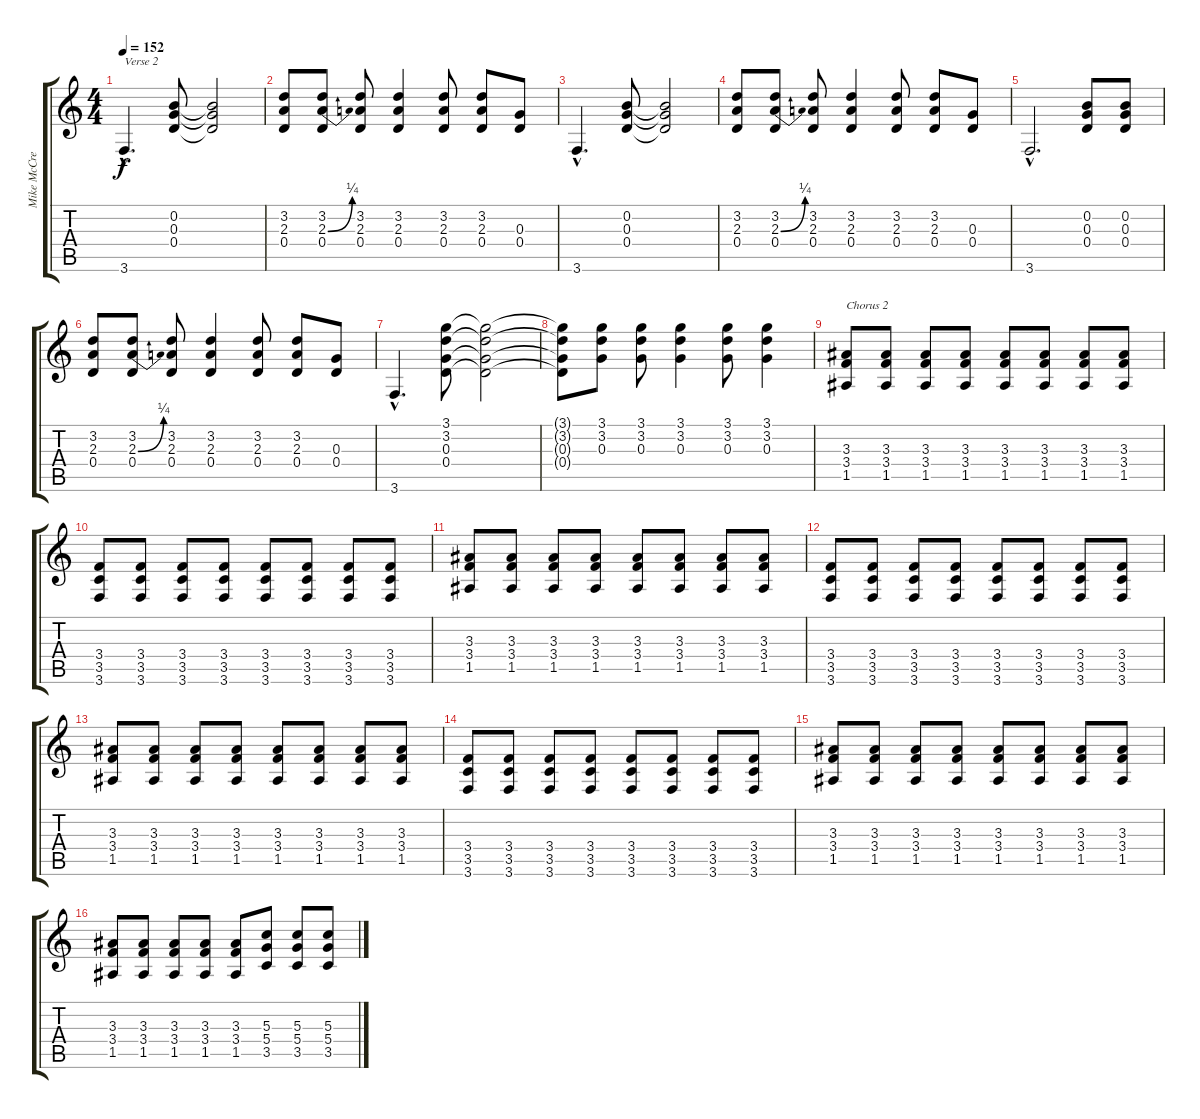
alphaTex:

\track ("Mike McCready" "Mike McCre") {instrument distortionguitar}
\staff {score tabs}
\tuning (E4 B3 G3 D3 A2 D2) {hide}
\ts (4 4)
\tempo 152
\clef g2
\ks c
3.6{hac}.4{d txt "Verse 2" dy f} (0.2 0.3 0.4).8 (0.2{t} 0.3{t} 0.4{t}).2 |
(3.2 2.3 0.4).8 (3.2 2.3{be (bend 0 0 60 1)} 0.4).8 (3.2 2.3 0.4).8 (3.2 2.3 0.4).4 (3.2 2.3 0.4).8 (3.2 2.3 0.4).8 (0.3 0.4).8 |
3.6{hac}.4{d} (0.2 0.3 0.4).8 (0.2{t} 0.3{t} 0.4{t}).2 |
(3.2 2.3 0.4).8 (3.2 2.3{be (bend 0 0 60 1)} 0.4).8 (3.2 2.3 0.4).8 (3.2 2.3 0.4).4 (3.2 2.3 0.4).8 (3.2 2.3 0.4).8 (0.3 0.4).8 |
3.6{hac}.2{d} (0.2 0.3 0.4).8 (0.2 0.3 0.4).8 |
(3.2 2.3 0.4).8 (3.2 2.3{be (bend 0 0 60 1)} 0.4).8 (3.2 2.3 0.4).8 (3.2 2.3 0.4).4 (3.2 2.3 0.4).8 (3.2 2.3 0.4).8 (0.3 0.4).8 |
3.6{hac}.4{d} (3.1 3.2 0.3 0.4).8 (3.1{t} 3.2{t} 0.3{t} 0.4{t}).2 |
(3.1{t} 3.2{t} 0.3{t} 0.4{t}).8 (3.1 3.2 0.3).8 (3.1 3.2 0.3).8 (3.1 3.2 0.3).4 (3.1 3.2 0.3).8 (3.1 3.2 0.3).4 |
(3.3 3.4 1.5).8{txt "Chorus 2"} (3.3 3.4 1.5).8 (3.3 3.4 1.5).8 (3.3 3.4 1.5).8 (3.3 3.4 1.5).8 (3.3 3.4 1.5).8 (3.3 3.4 1.5).8 (3.3 3.4 1.5).8 |
(3.4 3.5 3.6).8 (3.4 3.5 3.6).8 (3.4 3.5 3.6).8 (3.4 3.5 3.6).8 (3.4 3.5 3.6).8 (3.4 3.5 3.6).8 (3.4 3.5 3.6).8 (3.4 3.5 3.6).8 |
(3.3 3.4 1.5).8 (3.3 3.4 1.5).8 (3.3 3.4 1.5).8 (3.3 3.4 1.5).8 (3.3 3.4 1.5).8 (3.3 3.4 1.5).8 (3.3 3.4 1.5).8 (3.3 3.4 1.5).8 |
(3.4 3.5 3.6).8 (3.4 3.5 3.6).8 (3.4 3.5 3.6).8 (3.4 3.5 3.6).8 (3.4 3.5 3.6).8 (3.4 3.5 3.6).8 (3.4 3.5 3.6).8 (3.4 3.5 3.6).8 |
(3.3 3.4 1.5).8 (3.3 3.4 1.5).8 (3.3 3.4 1.5).8 (3.3 3.4 1.5).8 (3.3 3.4 1.5).8 (3.3 3.4 1.5).8 (3.3 3.4 1.5).8 (3.3 3.4 1.5).8 |
(3.4 3.5 3.6).8 (3.4 3.5 3.6).8 (3.4 3.5 3.6).8 (3.4 3.5 3.6).8 (3.4 3.5 3.6).8 (3.4 3.5 3.6).8 (3.4 3.5 3.6).8 (3.4 3.5 3.6).8 |
(3.3 3.4 1.5).8 (3.3 3.4 1.5).8 (3.3 3.4 1.5).8 (3.3 3.4 1.5).8 (3.3 3.4 1.5).8 (3.3 3.4 1.5).8 (3.3 3.4 1.5).8 (3.3 3.4 1.5).8 |
(3.3 3.4 1.5).8 (3.3 3.4 1.5).8 (3.3 3.4 1.5).8 (3.3 3.4 1.5).8 (3.3 3.4 1.5).8 (5.3 5.4 3.5).8 (5.3 5.4 3.5).8 (5.3 5.4 3.5).8
